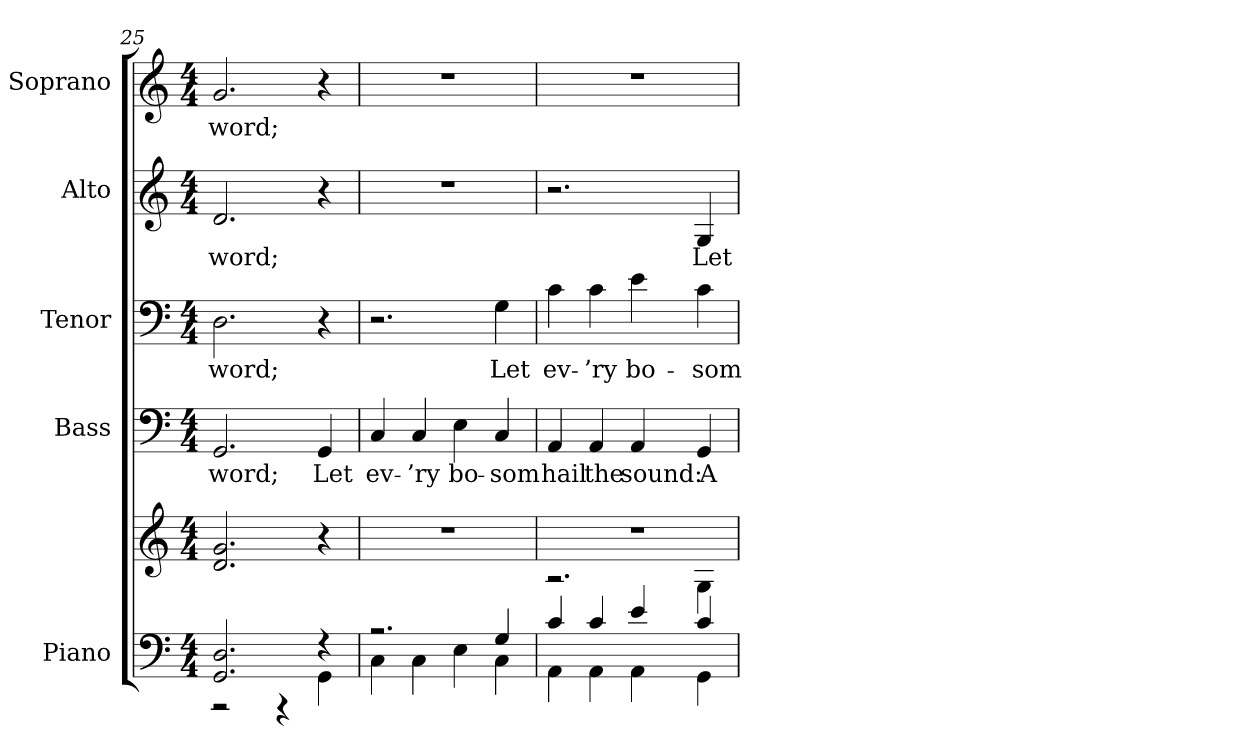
**kern	**kern	**kern	**text	**kern	**text	**kern	**text	**kern	**text
*part5	*part5	*part4	*part4	*part3	*part3	*part2	*part2	*part1	*part1
*staff6	*staff5	*staff4	*staff4	*staff3	*staff3	*staff2	*staff2	*staff1	*staff1
*I"Piano	*	*I"Bass	*	*I"Tenor	*	*I"Alto	*	*I"Soprano	*
*I'Pno.	*	*I'B.	*	*I'T.	*	*I'A.	*	*I'S.	*
!!LO:PB:g=z
*clefF4	*clefG2	*clefF4	*	*clefF4	*	*clefG2	*	*clefG2	*
*k[]	*k[]	*k[]	*	*k[]	*	*k[]	*	*k[]	*
*C:	*C:	*C:	*	*C:	*	*C:	*	*C:	*
*M4/4	*M4/4	*M4/4	*	*M4/4	*	*M4/4	*	*M4/4	*
=25	=25	=25	=25	=25	=25	=25	=25	=25	=25
*^	*	*	*	*	*	*	*	*	*
!	!	!	!	!LO:LY:b:color=#000000	!	!	!	!	!	!
!	!	!	!	!	!	!LO:LY:b:color=#000000	!	!	!	!
!	!	!	!	!	!	!	!	!LO:LY:b:color=#000000	!	!
!	!	!	!	!	!	!	!	!	!	!LO:LY:b:color=#000000
2.GGi/ 2.Di	2r	2.di/ 2.gi	2.GGi/	word;	2.Di\	word;	2.di/	word;	2.gi/	word;
.	4r	.	.	.	.	.	.	.	.	.
!	!	!	!	!LO:LY:b:color=#000000	!	!	!	!	!	!
4r	4GGi\	4r	4GGi/	Let	4r	.	4r	.	4r	.
=26	=26	=26	=26	=26	=26	=26	=26	=26	=26	=26
!	!	!	!	!LO:LY:b:color=#000000	!	!	!	!	!	!
2.r	4Ci\	1r	4Ci/	ev-	2.r	.	1r	.	1r	.
!	!	!	!	!LO:LY:b:color=#000000	!	!	!	!	!	!
.	4Ci\	.	4Ci/	-’ry	.	.	.	.	.	.
!	!	!	!	!LO:LY:b:color=#000000	!	!	!	!	!	!
.	4Ei\	.	4Ei\	bo-	.	.	.	.	.	.
!	!	!	!	!LO:LY:b:color=#000000	!	!	!	!	!	!
!	!	!	!	!	!	!LO:LY:b:color=#000000	!	!	!	!
4Gi/	4Ci\	.	4Ci/	-som	4Gi\	Let	.	.	.	.
=27	=27	=27	=27	=27	=27	=27	=27	=27	=27	=27
*	*	*^	*	*	*	*	*	*	*	*
!	!	!	!	!	!LO:LY:b:color=#000000	!	!	!	!	!	!
!	!	!	!	!	!	!	!LO:LY:b:color=#000000	!	!	!	!
4ci/	4AAi\	1r	2.r	4AAi/	hail	4ci\	ev-	2.r	.	1r	.
!	!	!	!	!	!LO:LY:b:color=#000000	!	!	!	!	!	!
!	!	!	!	!	!	!	!LO:LY:b:color=#000000	!	!	!	!
4ci/	4AAi\	.	.	4AAi/	the	4ci\	-’ry	.	.	.	.
!	!	!	!	!	!LO:LY:b:color=#000000	!	!	!	!	!	!
!	!	!	!	!	!	!	!LO:LY:b:color=#000000	!	!	!	!
4ei/	4AAi\	.	.	4AAi/	sound:	4ei\	bo-	.	.	.	.
!	!	!	!	!	!LO:LY:b:color=#000000	!	!	!	!	!	!
!	!	!	!	!	!	!	!LO:LY:b:color=#000000	!	!	!	!
!	!	!	!	!	!	!	!	!	!LO:LY:b:color=#000000	!	!
4ci/	4GGi\	.	4Gi\	4GGi/	A	4ci\	-som	4Gi/	Let	.	.
*v	*v	*	*	*	*	*	*	*	*	*	*
*	*v	*v	*	*	*	*	*	*	*	*
=	=	=	=	=	=	=	=	=	=
*-	*-	*-	*-	*-	*-	*-	*-	*-	*-
